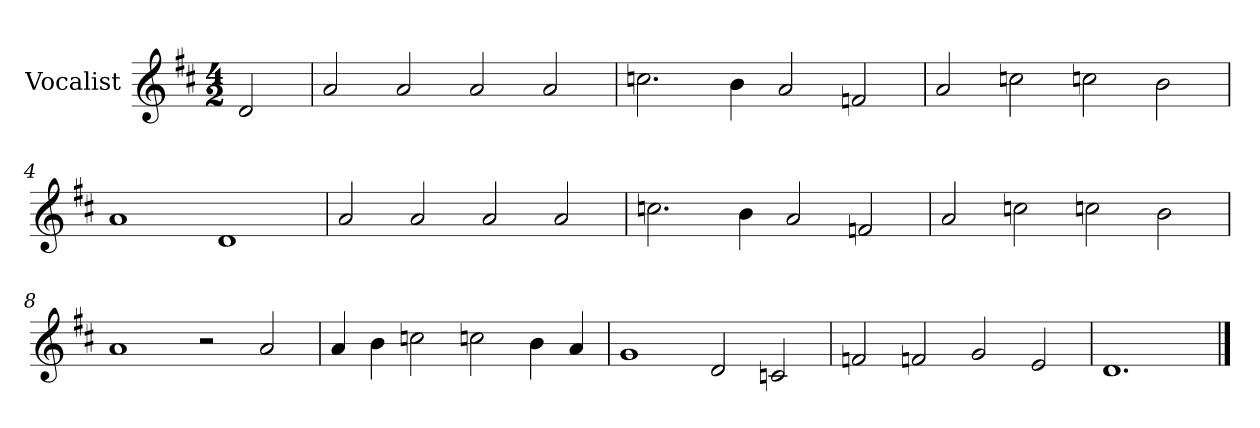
**kern
*part1
*staff1
*I"Vocalist
*k[f#c#]
*D:
*M4/2
=
2d
=1
2a
2a
2a
2a
=2
2.ccn
4b
2a
2fn
=3
2a
2ccn
2ccn
2b
=4
1a
1d
=5
2a
2a
2a
2a
=6
2.ccn
4b
2a
2fn
=7
2a
2ccn
2ccn
2b
=8
1a
2r
2a
=9
4a
4b
2ccn
2ccn
4b
4a
=10
1g
2d
2cn
=11
2fn
2fn
2g
2e
=12
1.d
==
*-
